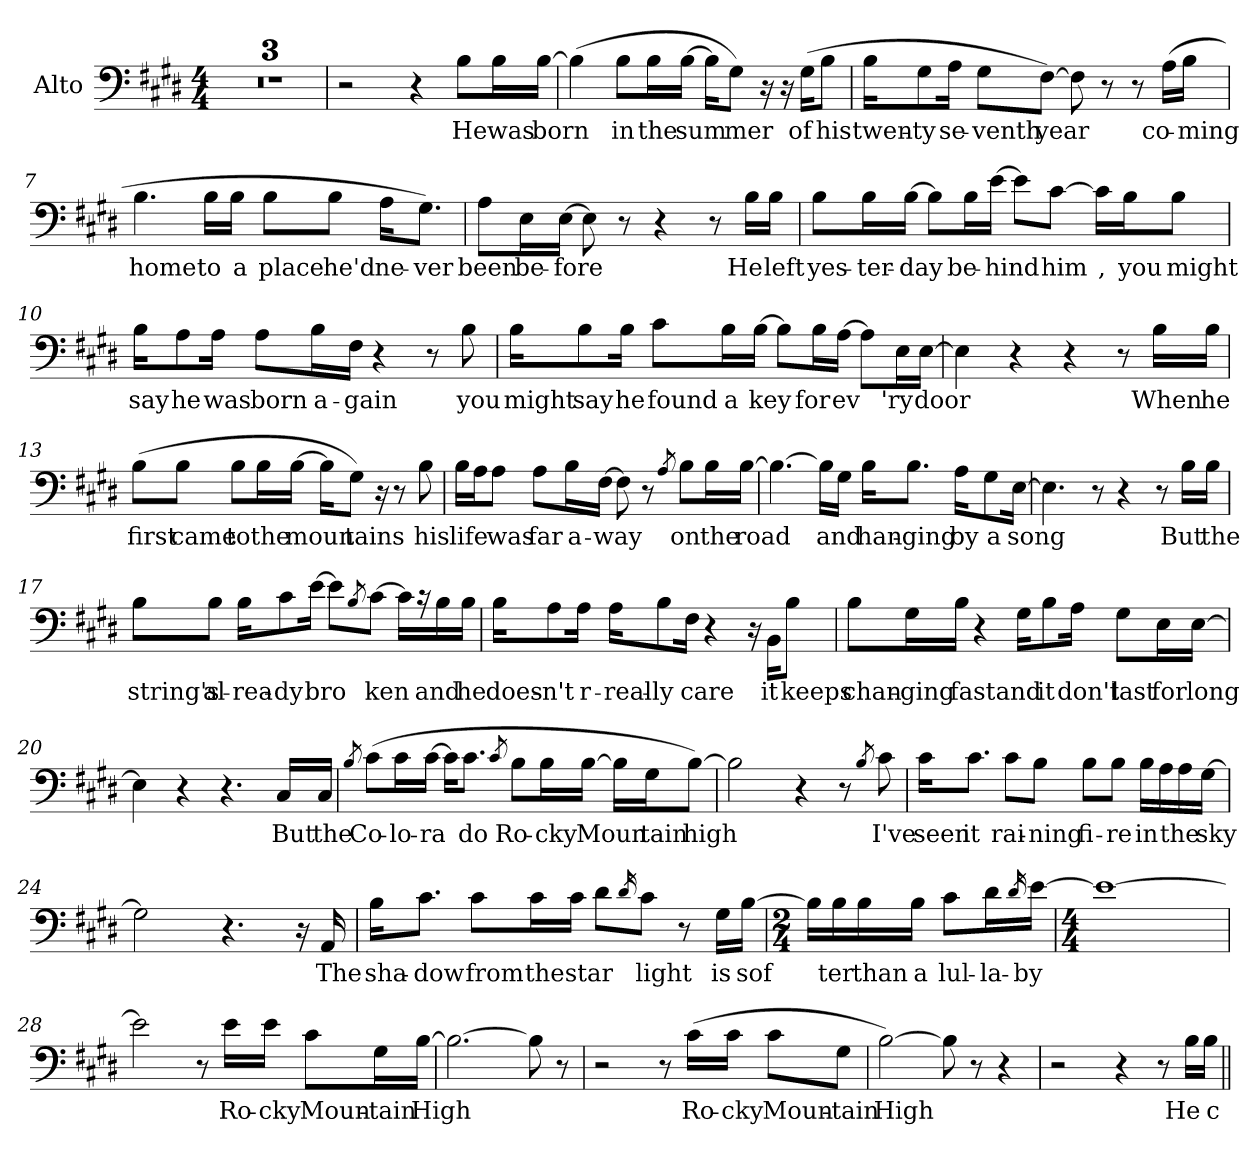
**kern	**text
*part1	*part1
*staff1	*staff1
*I"Alto	*
*I'A	*
*clefF4	*
*k[f#c#g#d#]	*
*E:	*
*M4/4	*
=1	=1
1r	.
=2	=2
1r	.
=3	=3
1r	.
=4	=4
2r	.
4r	.
!	!LO:LY:b
8B\L	He
!	!LO:LY:b
16B\L	was
!	!LO:LY:b
[16B\JJ	born
!!LO:LB:g=z
=5	=5
(>4B\]	.
!	!LO:LY:b
8B\L	in
!	!LO:LY:b
16B\L	the
!	!LO:LY:b
[16B\JJ	sum
16B\KL]	.
!	!LO:LY:b
8G#\J)	mer
!	!LO:LY:b
16r	,
16r	.
!	!LO:LY:b
(>16G#\KL	of
!	!LO:LY:b
8B\J	his
=6	=6
!	!LO:LY:b
16B\KL	twen-
!	!LO:LY:b
8G#\	-ty
!	!LO:LY:b
16A\Jk	se-
!	!LO:LY:b
8G#\L	-venth
!	!LO:LY:b
[8F#\J)	year
8F#\]	.
!	!LO:LY:b
8r	,
8r	.
!	!LO:LY:b
(>16A\LL	co-
!	!LO:LY:b
16B\JJ	-ming
=7	=7
!	!LO:LY:b
4.B\	home
!	!LO:LY:b
16B\LL	to
!	!LO:LY:b
16B\JJ	a
!	!LO:LY:b
8B\L	place
!	!LO:LY:b
8B\J	he'd
!	!LO:LY:b
16A\KL	ne-
!	!LO:LY:b
8.G#\J)	-ver
!!LO:LB:g=z
=8	=8
!	!LO:LY:b
8A\L	been
!	!LO:LY:b
16E\L	be-
!	!LO:LY:b
[16E\JJ	-fore
8E\]	.
!	!LO:LY:b
8r	.
4r	.
8r	.
!	!LO:LY:b
16B\LL	He
!	!LO:LY:b
16B\JJ	left
=9	=9
!	!LO:LY:b
8B\L	yes-
!	!LO:LY:b
16B\L	-ter-
!	!LO:LY:b
[16B\JJ	-day
8B\L]	.
!	!LO:LY:b
16B\L	be-
!	!LO:LY:b
[16e\JJ	-hind
8e\L]	.
!	!LO:LY:b
[8c#\J	him
!	!LO:LY:b
16c#\LL]	,
!	!LO:LY:b
16B\J	you
!	!LO:LY:b
8B\J	might
=10	=10
!	!LO:LY:b
16B\KL	say
!	!LO:LY:b
8A\	he
!	!LO:LY:b
16A\Jk	was
!	!LO:LY:b
8A\L	born
!	!LO:LY:b
16B\L	a-
!	!LO:LY:b
16F#\JJ	-gain
!	!LO:LY:b
4r	,
8r	.
!	!LO:LY:b
8B\	you
!!LO:LB:g=z
=11	=11
!	!LO:LY:b
16B\KL	might
!	!LO:LY:b
8B\	say
!	!LO:LY:b
16B\Jk	he
!	!LO:LY:b
8c#\L	found
!	!LO:LY:b
16B\L	a
!	!LO:LY:b
[16B\JJ	key
8B\L]	.
!	!LO:LY:b
16B\L	for
!	!LO:LY:b
[16A\JJ	ev
8A\L]	.
!	!LO:LY:b
16E\L	'ry
!	!LO:LY:b
[16E\JJ	door
=12	=12
4E\]	.
!	!LO:LY:b
4r	.
4r	.
8r	.
!	!LO:LY:b
16B\LL	When
!	!LO:LY:b
16B\JJ	he
=13	=13
!	!LO:LY:b
(>8B\L	first
!	!LO:LY:b
8B\J	came
!	!LO:LY:b
8B\L	to
!	!LO:LY:b
16B\L	the
!	!LO:LY:b
[16B\JJ	moun
16B\KL]	.
!	!LO:LY:b
8G#\J)	tains
!	!LO:LY:b
16r	,
8r	.
!	!LO:LY:b
8B\	his
!!LO:LB:g=z
=14	=14
!	!LO:LY:b
16B\LL	life
16A\J	.
!	!LO:LY:b
8A\J	was
!	!LO:LY:b
8A\L	far
!	!LO:LY:b
16B\L	a-
!	!LO:LY:b
[16F#\JJ	-way
8F#\]	.
!	!LO:LY:b
8r	,
8qA/	.
!	!LO:LY:b
8B\L	on
!	!LO:LY:b
16B\L	the
!	!LO:LY:b
[16B\JJ	road
=15	=15
4.B\_	.
16B\LL]	.
!	!LO:LY:b
16G#\JJ	and
!	!LO:LY:b
16B\KL	han-
!	!LO:LY:b
8.B\J	-ging
!	!LO:LY:b
16A\KL	by
!	!LO:LY:b
8G#\	a
!	!LO:LY:b
[16E\Jk	song
=16	=16
4.E\]	.
!	!LO:LY:b
8r	.
4r	.
8r	.
!	!LO:LY:b
16B\LL	But
!	!LO:LY:b
16B\JJ	the
!!LO:LB:g=z
=17	=17
!	!LO:LY:b
8B\L	string's
!	!LO:LY:b
8B\J	al-
!	!LO:LY:b
16B\KL	-rea-
!	!LO:LY:b
8c#\	-dy
!	!LO:LY:b
[16e\Jk	bro
8e\L]	.
8qB/	.
!	!LO:LY:b
[8c#\J	ken
16c#\KL]	.
!	!LO:LY:b
16r	,
!	!LO:LY:b
16B\L	and
!	!LO:LY:b
16B\JJ	he
=18	=18
!	!LO:LY:b
16B\KL	does-
!	!LO:LY:b
8A\	-n't
!	!LO:LY:b
16A\Jk	r-
!	!LO:LY:b
16A\KL	-real-
!	!LO:LY:b
8B\	-ly
!	!LO:LY:b
16F#\Jk	care
!	!LO:LY:b
4r	,
16r	.
!	!LO:LY:b
16BB\KL	it
!	!LO:LY:b
8B\J	keeps
!!LO:LB:g=z
=19	=19
!	!LO:LY:b
8B\L	chan-
!	!LO:LY:b
16G#\L	-ging
!	!LO:LY:b
16B\JJ	fast
!	!LO:LY:b
4r	,
!	!LO:LY:b
16G#\KL	and
!	!LO:LY:b
8B\	it
!	!LO:LY:b
16A\Jk	don't
!	!LO:LY:b
8G#\L	last
!	!LO:LY:b
16E\L	for
!	!LO:LY:b
[16E\JJ	long
=20	=20
4E\]	.
!	!LO:LY:b
4r	.
4.r	.
!	!LO:LY:b
16C#/LL	But
!	!LO:LY:b
16C#/JJ	the
=21	=21
8qB/	.
!	!LO:LY:b
(>8c#\L	Co-
!	!LO:LY:b
16c#\L	-lo-
!	!LO:LY:b
[16c#\JJ	-ra
16c#\KL]	.
!	!LO:LY:b
8.c#\J	do
8qc#/	.
!	!LO:LY:b
8B\L	Ro-
!	!LO:LY:b
16B\L	-cky
!	!LO:LY:b
[16B\JJ	Moun
16B\LL]	.
!	!LO:LY:b
16G#\J	tain
!	!LO:LY:b
[8B\J)	high
!!LO:LB:g=z
=22	=22
2B\]	.
!	!LO:LY:b
4r	\!
8r	.
8qB/	.
!	!LO:LY:b
8c#\	I've
=23	=23
!	!LO:LY:b
16c#\KL	seen
!	!LO:LY:b
8.c#\J	it
!	!LO:LY:b
8c#\L	rai-
!	!LO:LY:b
8B\J	-ning
!	!LO:LY:b
8B\L	fi-
!	!LO:LY:b
8B\J	-re
!	!LO:LY:b
16B\LL	in
16A\	.
!	!LO:LY:b
16A\	the
!	!LO:LY:b
[16G#\JJ	sky
=24	=24
2G#\]	.
!	!LO:LY:b
4.r	\!
16r	.
!	!LO:LY:b
16AA/	The
=25	=25
!	!LO:LY:b
16B\KL	sha-
!	!LO:LY:b
8.c#\J	-dow
!	!LO:LY:b
8c#\L	from
!	!LO:LY:b
16c#\L	the
!	!LO:LY:b
16c#\JJ	star
8d#\L	.
16qd#/	.
!	!LO:LY:b
8c#\J	light
!	!LO:LY:b
8r	,
!	!LO:LY:b
16G#\LL	is
!	!LO:LY:b
[16B\JJ	sof
!!LO:PB:g=z
=26	=26
*M2/4	*
16B\LL]	.
!	!LO:LY:b
16B\	ter
!	!LO:LY:b
16B\	than
!	!LO:LY:b
16B\JJ	a
!	!LO:LY:b
8c#\L	lul-
!	!LO:LY:b
16d#\L	-la-
16qd#/	.
!	!LO:LY:b
[16e\JJ	-by
=27	=27
*M4/4	*
1e_	.
=28	=28
2e\]	.
!	!LO:LY:b
8r	\!
!	!LO:LY:b
16e\LL	Ro-
!	!LO:LY:b
16e\JJ	-cky
!	!LO:LY:b
8c#\L	Moun-
!	!LO:LY:b
16G#\L	-tain
!	!LO:LY:b
[16B\JJ	High
!!LO:LB:g=z
=29	=29
2.B\_	.
8B\]	.
!	!LO:LY:b
8r	\!
=30	=30
2r	.
8r	.
!	!LO:LY:b
(>16c#\LL	Ro-
!	!LO:LY:b
16c#\JJ	-cky
!	!LO:LY:b
8c#\L	Moun-
!	!LO:LY:b
8G#\J	-tain
=31	=31
!	!LO:LY:b
[2B\)	High
8B\]	.
!	!LO:LY:b
8r	\!
4r	.
!!LO:LB:g=z
=32	=32
2r	.
4r	.
8r	.
!	!LO:LY:b
16B\LL	He
!	!LO:LY:b
16B\JJ	c-
=||	=||
*-	*-
